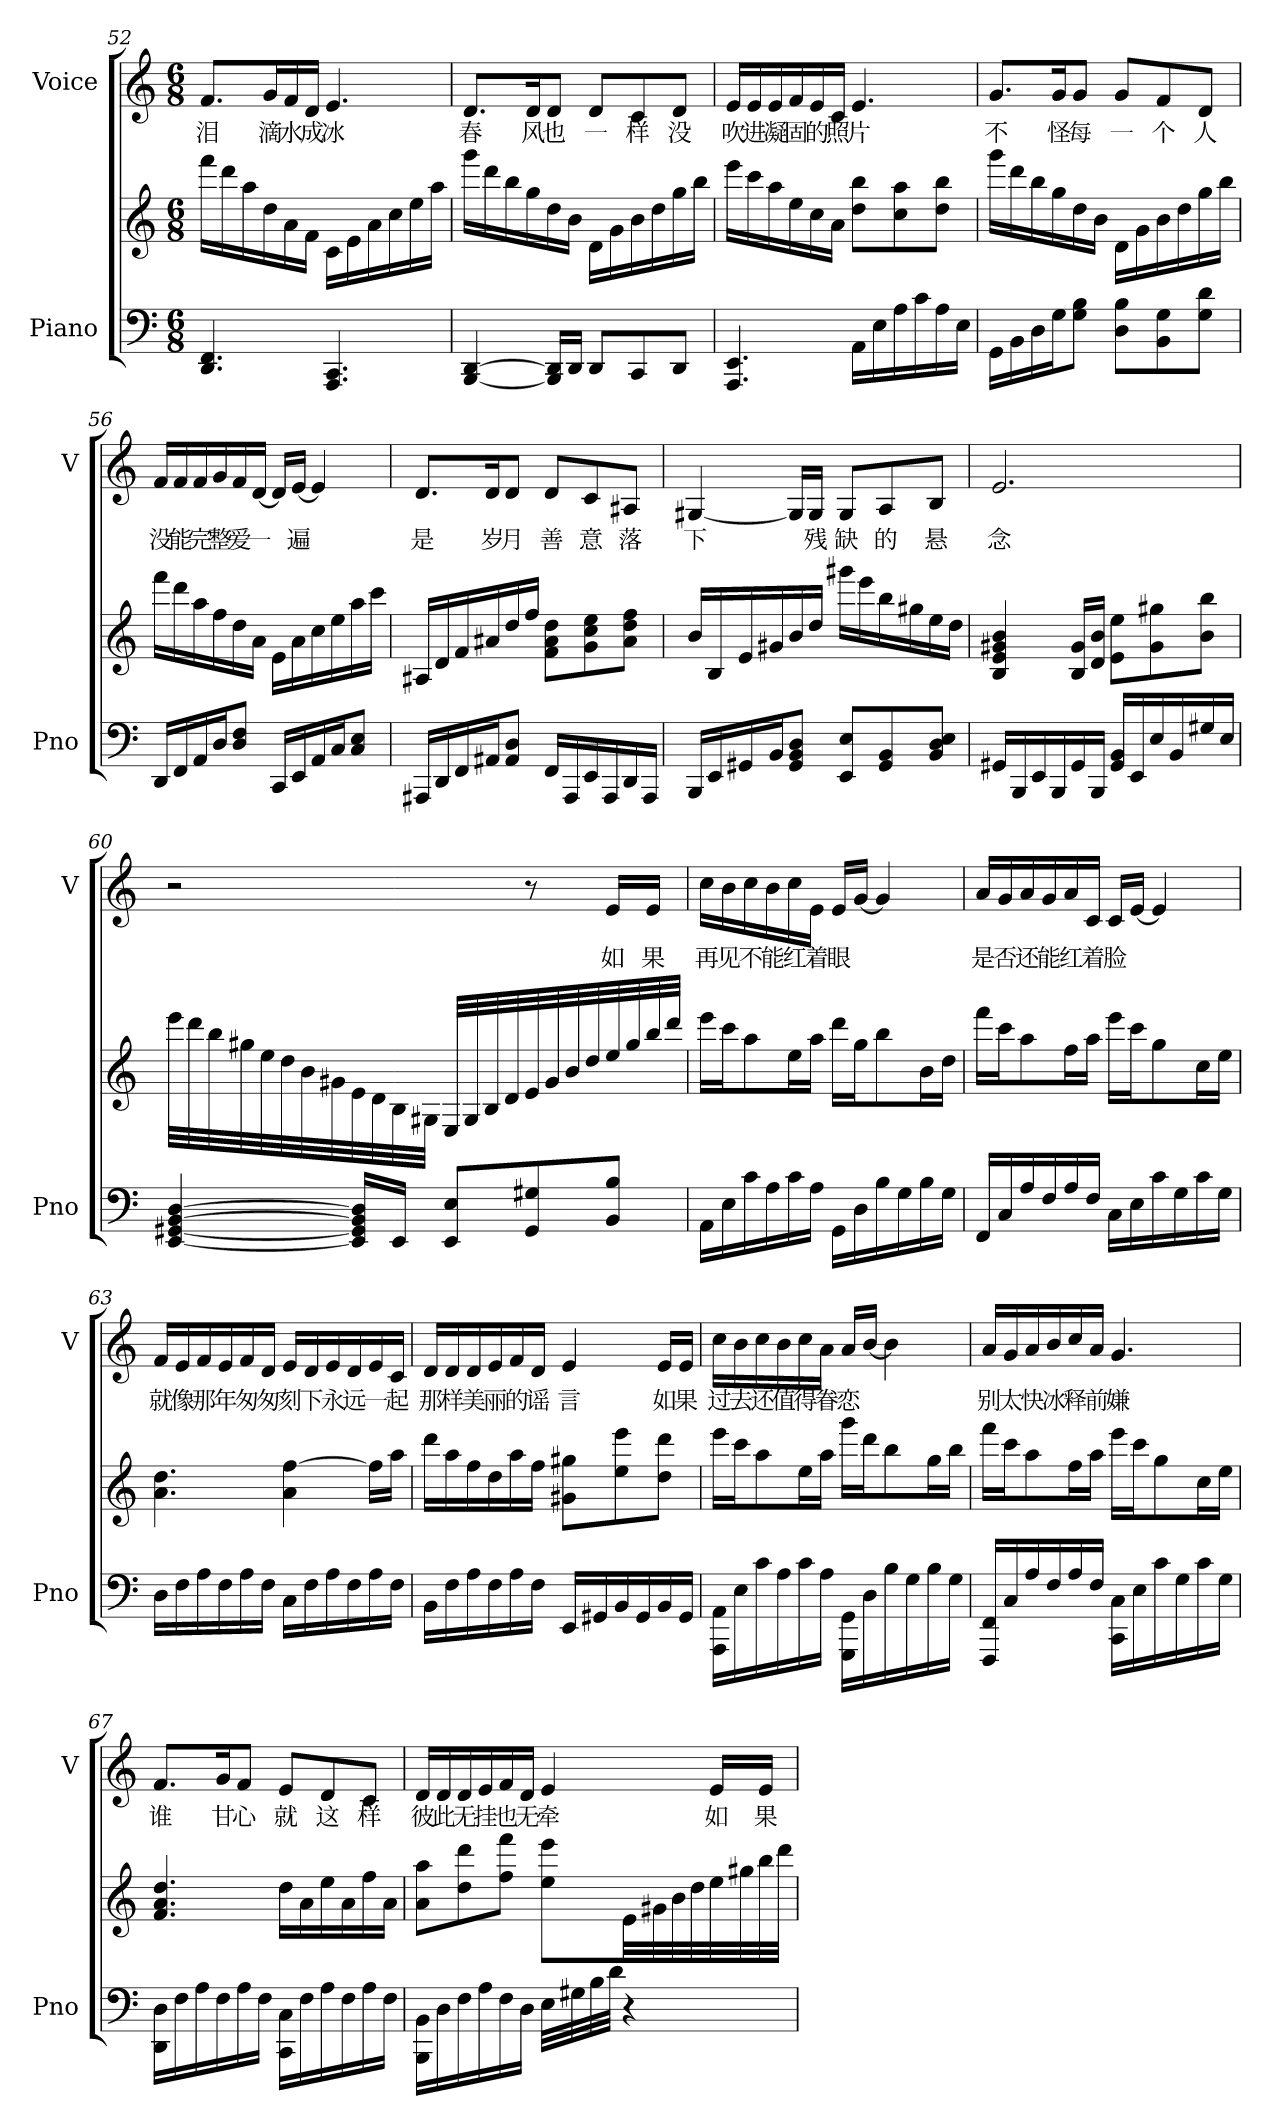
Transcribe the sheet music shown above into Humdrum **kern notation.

**kern	**kern	**kern	**text
*part2	*part2	*part1	*part1
*staff3	*staff2	*staff1	*staff1
*I"Piano	*	*I"Voice	*
*I'Pno	*	*I'V	*
*clefF4	*clefG2	*clefG2	*
*k[]	*k[]	*k[]	*
*M6/8	*M6/8	*M6/8	*
=52	=52	=52	=52
!	!	!	!LO:LY:b
4.DD/ 4.FF/	16fff\LL	8.f/L	泪
.	16ddd\	.	.
.	16aa\	.	.
!	!	!	!LO:LY:b
.	16dd\	16g/L	滴
!	!	!	!LO:LY:b
.	16a\	16f/	水
!	!	!	!LO:LY:b
.	16f\JJ	16d/JJ	成
!	!	!	!LO:LY:b
4.AAA/ 4.CC/	16c\LL	4.e/	冰
.	16e\	.	.
.	16a\	.	.
.	16cc\	.	.
.	16ee\	.	.
.	16aa\JJ	.	.
!!LO:LB:g=z
=53	=53	=53	=53
!	!	!	!LO:LY:b
[4BBB/ [4DD/	16ggg\LL	8.d/L	春
.	16ddd\	.	.
.	16bb\	.	.
!	!	!	!LO:LY:b
.	16gg\	16d/K	风
!	!	!	!LO:LY:b
16BBB/] 16DD/]LL	16dd\	8d/J	也
16DD/JJ	16b\JJ	.	.
!	!	!	!LO:LY:b
8DD/L	16d\LL	8d/L	一
.	16g\	.	.
!	!	!	!LO:LY:b
8CC/	16b\	8c/	样
.	16dd\	.	.
!	!	!	!LO:LY:b
8DD/J	16gg\	8d/J	没
.	16bb\JJ	.	.
=54	=54	=54	=54
!	!	!	!LO:LY:b
4.AAA/ 4.EE/	16eee\LL	16e/LL	吹
!	!	!	!LO:LY:b
.	16ccc\	16e/	进
!	!	!	!LO:LY:b
.	16aa\	16e/	凝
!	!	!	!LO:LY:b
.	16ee\	16f/	固
!	!	!	!LO:LY:b
.	16cc\	16e/	的
!	!	!	!LO:LY:b
.	16a\JJ	16c/JJ	照
!	!	!	!LO:LY:b
16AA\LL	8dd\ 8bb\L	4.e/	片
16E\	.	.	.
16A\	8cc\ 8aa\	.	.
16c\	.	.	.
16A\	8dd\ 8bb\J	.	.
16E\JJ	.	.	.
=55	=55	=55	=55
!	!	!	!LO:LY:b
16GG\LL	16ggg\LL	8.g/L	不
16BB\	16ddd\	.	.
16D\	16bb\	.	.
!	!	!	!LO:LY:b
16G\J	16gg\	16g/K	怪
!	!	!	!LO:LY:b
8G\ 8B\J	16dd\	8g/J	每
.	16b\JJ	.	.
!	!	!	!LO:LY:b
8D\ 8B\L	16d\LL	8g/L	一
.	16g\	.	.
!	!	!	!LO:LY:b
8BB\ 8G\	16b\	8f/	个
.	16dd\	.	.
!	!	!	!LO:LY:b
8G\ 8d\J	16gg\	8d/J	人
.	16bb\JJ	.	.
!!LO:LB:g=z
=56	=56	=56	=56
!	!	!	!LO:LY:b
16DD/LL	16fff\LL	16f/LL	没
!	!	!	!LO:LY:b
16FF/	16ddd\	16f/	能
!	!	!	!LO:LY:b
16AA/	16aa\	16f/	完
!	!	!	!LO:LY:b
16D/J	16ff\	16g/	整
!	!	!	!LO:LY:b
8D/ 8F/J	16dd\	16f/	爱
!	!	!	!LO:LY:b
.	16a\JJ	[16d/JJ	一
16CC/LL	16e\LL	16d/LL]	.
!	!	!	!LO:LY:b
16EE/	16a\	[16e/JJ	遍
16AA/	16cc\	4e/]	.
16C/J	16ee\	.	.
8C/ 8E/J	16aa\	.	.
.	16ccc\JJ	.	.
=57	=57	=57	=57
!	!	!	!LO:LY:b
16AAA#X/LL	16A#X/LL	8.d/L	是
16DD/	16d/	.	.
16FF/	16f/	.	.
!	!	!	!LO:LY:b
16AA#X/J	16a#X/	16d/K	岁
!	!	!	!LO:LY:b
8AA#/ 8D/J	16dd/	8d/J	月
.	16ff/JJ	.	.
!	!	!	!LO:LY:b
16FF/LL	8f\ 8a#\ 8dd\L	8d/L	善
16AAA#/	.	.	.
!	!	!	!LO:LY:b
16EE/	8g\ 8cc\ 8ee\	8c/	意
16AAA#/	.	.	.
!	!	!	!LO:LY:b
16DD/	8a#\ 8dd\ 8ff\J	8A#X/J	落
16AAA#/JJ	.	.	.
=58	=58	=58	=58
!	!	!	!LO:LY:b
16BBB/LL	16b/LL	[4G#X/	下
16EE/	16B/	.	.
16GG#X/	16e/	.	.
16BB/J	16g#X/	.	.
8GG#/ 8BB/ 8D/J	16b/	16G#/LL]	.
!	!	!	!LO:LY:b
.	16dd/JJ	16G#/JJ	残
!	!	!	!LO:LY:b
8EE/ 8E/L	16ggg#X\LL	8G#/L	缺
.	16eee\	.	.
!	!	!	!LO:LY:b
8GG#/ 8BB/	16bb\	8A/	的
.	16gg#X\	.	.
!	!	!	!LO:LY:b
8BB/ 8D/ 8E/J	16ee\	8B/J	悬
.	16dd\JJ	.	.
!!LO:PB:g=z
=59	=59	=59	=59
!	!	!	!LO:LY:b
16GG#X/LL	4B/ 4e/ 4g#X/ 4b/	2.e/	念
16BBB/	.	.	.
16EE/	.	.	.
16BBB/	.	.	.
16GG#/	16B/ 16g#/LL	.	.
16BBB/JJ	16d/ 16b/JJ	.	.
16GG#/ 16BB/LL	8e\ 8ee\L	.	.
16EE/	.	.	.
16E/	8g#\ 8gg#X\	.	.
16BB/	.	.	.
16G#X/	8b\ 8bb\J	.	.
16E/JJ	.	.	.
=60	=60	=60	=60
[4EE/ [4GG#X/ [4BB/ [4D/	32eee\LLL	2r	.
.	32ddd\	.	.
.	32bb\	.	.
.	32gg#X\	.	.
.	32ee\	.	.
.	32dd\	.	.
.	32b\	.	.
.	32g#X\	.	.
16EE/] 16GG#/] 16BB/] 16D/]LL	32e\	.	.
.	32d\	.	.
16EE/JJ	32B\	.	.
.	32G#X\JJJ	.	.
8EE/ 8E/L	32E/LLL	.	.
.	32G#/	.	.
.	32B/	.	.
.	32d/	.	.
8GG#/ 8G#X/	32e/	8r	.
.	32g#/	.	.
.	32b/	.	.
.	32dd/	.	.
!	!	!	!LO:LY:b
8BB/ 8B/J	32ee/	16e/LL	如
.	32gg#/	.	.
!	!	!	!LO:LY:b
.	32bb/	16e/JJ	果
.	32ddd/JJJ	.	.
!!LO:LB:g=z
=61	=61	=61	=61
!	!	!	!LO:LY:b
16AA\LL	16eee\LL	16cc\LL	再
!	!	!	!LO:LY:b
16E\	16ccc\J	16b\	见
!	!	!	!LO:LY:b
16c\	8aa\	16cc\	不
!	!	!	!LO:LY:b
16A\	.	16b\	能
!	!	!	!LO:LY:b
16c\	16ee\L	16cc\	红
!	!	!	!LO:LY:b
16A\JJ	16aa\JJ	16e\JJ	着
!	!	!	!LO:LY:b
16GG\LL	16ddd\LL	16e/LL	眼
16D\	16gg\J	[16g/JJ	.
16B\	8bb\	4g/]	.
16G\	.	.	.
16B\	16b\L	.	.
16G\JJ	16dd\JJ	.	.
=62	=62	=62	=62
!	!	!	!LO:LY:b
16FF/LL	16fff\LL	16a/LL	是
!	!	!	!LO:LY:b
16C/	16ccc\J	16g/	否
!	!	!	!LO:LY:b
16A/	8aa\	16a/	还
!	!	!	!LO:LY:b
16F/	.	16g/	能
!	!	!	!LO:LY:b
16A/	16ff\L	16a/	红
!	!	!	!LO:LY:b
16F/JJ	16aa\JJ	16c/JJ	着
!	!	!	!LO:LY:b
16C\LL	16eee\LL	16c/LL	脸
16E\	16ccc\J	[16e/JJ	.
16c\	8gg\	4e/]	.
16G\	.	.	.
16c\	16cc\L	.	.
16G\JJ	16ee\JJ	.	.
=63	=63	=63	=63
!	!	!	!LO:LY:b
16D\LL	4.a\ 4.dd\	16f/LL	就
!	!	!	!LO:LY:b
16F\	.	16e/	像
!	!	!	!LO:LY:b
16A\	.	16f/	那
!	!	!	!LO:LY:b
16F\	.	16e/	年
!	!	!	!LO:LY:b
16A\	.	16f/	匆
!	!	!	!LO:LY:b
16F\JJ	.	16d/JJ	匆
!	!	!	!LO:LY:b
16C\LL	4a\ [4ff\	16e/LL	刻
!	!	!	!LO:LY:b
16F\	.	16d/	下
!	!	!	!LO:LY:b
16A\	.	16e/	永
!	!	!	!LO:LY:b
16F\	.	16d/	远
!	!	!	!LO:LY:b
16A\	16ff\LL]	16e/	一
!	!	!	!LO:LY:b
16F\JJ	16aa\JJ	16c/JJ	起
!!LO:LB:g=z
=64	=64	=64	=64
!	!	!	!LO:LY:b
16BB\LL	16ddd\LL	16d/LL	那
!	!	!	!LO:LY:b
16F\	16aa\	16d/	样
!	!	!	!LO:LY:b
16A\	16ff\	16d/	美
!	!	!	!LO:LY:b
16F\	16dd\	16e/	丽
!	!	!	!LO:LY:b
16A\	16aa\	16f/	的
!	!	!	!LO:LY:b
16F\JJ	16ff\JJ	16d/JJ	谣
!	!	!	!LO:LY:b
16EE/LL	8g#X\ 8gg#X\L	4e/	言
16GG#X/	.	.	.
16BB/	8ee\ 8eee\	.	.
16GG#/	.	.	.
!	!	!	!LO:LY:b
16BB/	8dd\ 8ddd\J	16e/LL	如
!	!	!	!LO:LY:b
16GG#/JJ	.	16e/JJ	果
=65	=65	=65	=65
!	!	!	!LO:LY:b
16AAA\ 16AA\LL	16eee\LL	16cc\LL	过
!	!	!	!LO:LY:b
16E\	16ccc\J	16b\	去
!	!	!	!LO:LY:b
16c\	8aa\	16cc\	还
!	!	!	!LO:LY:b
16A\	.	16b\	值
!	!	!	!LO:LY:b
16c\	16ee\L	16cc\	得
!	!	!	!LO:LY:b
16A\JJ	16aa\JJ	16a\JJ	眷
!	!	!	!LO:LY:b
16GGG\ 16GG\LL	16ggg\LL	16a/LL	恋
16D\	16ddd\J	[16b/JJ	.
16B\	8bb\	4b\]	.
16G\	.	.	.
16B\	16gg\L	.	.
16G\JJ	16bb\JJ	.	.
=66	=66	=66	=66
!	!	!	!LO:LY:b
16FFF/ 16FF/LL	16fff\LL	16a/LL	别
!	!	!	!LO:LY:b
16C/	16ccc\J	16g/	太
!	!	!	!LO:LY:b
16A/	8aa\	16a/	快
!	!	!	!LO:LY:b
16F/	.	16b/	冰
!	!	!	!LO:LY:b
16A/	16ff\L	16cc/	释
!	!	!	!LO:LY:b
16F/JJ	16aa\JJ	16a/JJ	前
!	!	!	!LO:LY:b
16CC\ 16C\LL	16eee\LL	4.g/	嫌
16E\	16ccc\J	.	.
16c\	8gg\	.	.
16G\	.	.	.
16c\	16cc\L	.	.
16G\JJ	16ee\JJ	.	.
!!LO:PB:g=z
=67	=67	=67	=67
!	!	!	!LO:LY:b
16DD\ 16D\LL	4.f/ 4.a/ 4.dd/	8.f/L	谁
16F\	.	.	.
16A\	.	.	.
!	!	!	!LO:LY:b
16F\	.	16g/K	甘
!	!	!	!LO:LY:b
16A\	.	8f/J	心
16F\JJ	.	.	.
!	!	!	!LO:LY:b
16CC\ 16C\LL	16dd\LL	8e/L	就
16F\	16a\	.	.
!	!	!	!LO:LY:b
16A\	16ee\	8d/	这
16F\	16a\	.	.
!	!	!	!LO:LY:b
16A\	16ff\	8c/J	样
16F\JJ	16a\JJ	.	.
=68	=68	=68	=68
!	!	!	!LO:LY:b
16BBB\ 16BB\LL	8a\ 8aa\L	16d/LL	彼
!	!	!	!LO:LY:b
16D\	.	16d/	此
!	!	!	!LO:LY:b
16F\	8dd\ 8ddd\	16d/	无
!	!	!	!LO:LY:b
16A\	.	16e/	挂
!	!	!	!LO:LY:b
16F\	8ff\ 8fff\J	16f/	也
!	!	!	!LO:LY:b
16D\JJ	.	16d/JJ	无
!	!	!	!LO:LY:b
32E\LLL	8ee\ 8eee\L	4e/	牵
32G#X\	.	.	.
32B\	.	.	.
32d\JJJ	.	.	.
4r	32e\LL	.	.
.	32g#X\	.	.
.	32b\	.	.
.	32dd\	.	.
!	!	!	!LO:LY:b
.	32ee\	16e/LL	如
.	32gg#X\	.	.
!	!	!	!LO:LY:b
.	32bb\	16e/JJ	果
.	32ddd\JJJ	.	.
=	=	=	=
*-	*-	*-	*-
